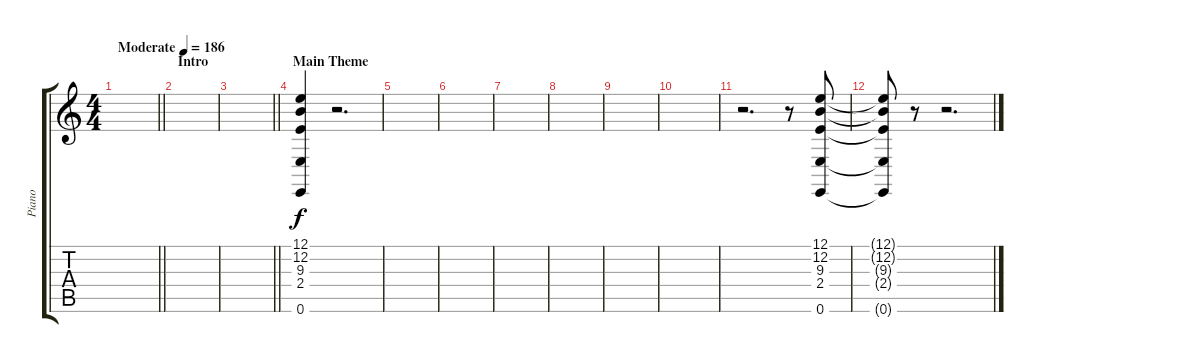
\track ("Piano" "Piano") {instrument acousticgrandpiano}
\staff {score tabs}
\tuning (E4 B3 G3 D3 A2 E2) {hide}
\ts (4 4)
\tempo (186 "Moderate")
\clef g2
\barLineRight lightlight
\ks c
|
\section ("" "Intro")
|
\barLineRight lightlight
|
\section ("" "Main Theme")
(12.1 12.2 9.3 2.4 0.6).4 r.2{d} |
|
|
|
|
|
|
r.2{d} r.8 (12.1 12.2 9.3 2.4 0.6).8 |
(12.1{t} 12.2{t} 9.3{t} 2.4{t} 0.6{t}).8 r.8 r.2{d}
